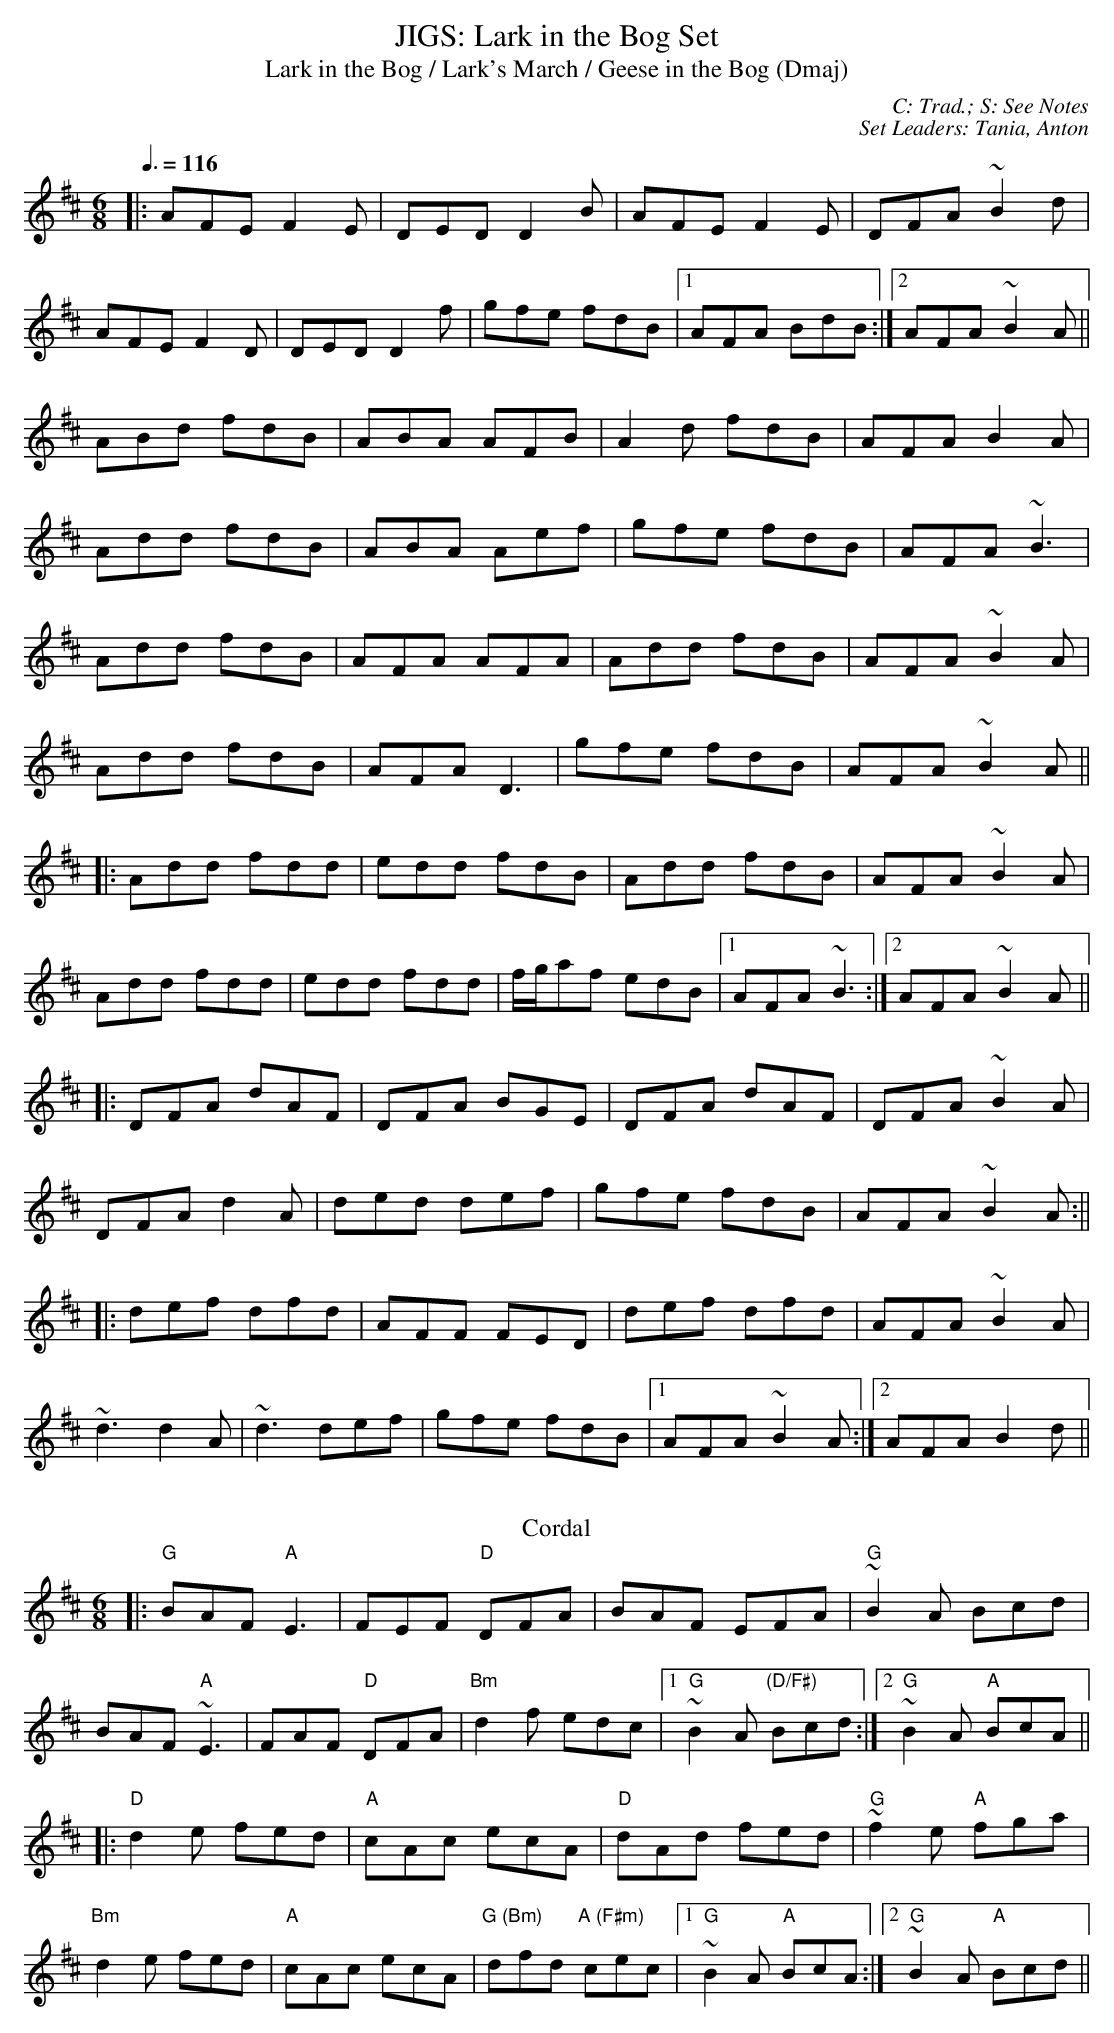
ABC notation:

X:1
T: JIGS: Lark in the Bog Set
T: Lark in the Bog / Lark's March / Geese in the Bog (Dmaj)
C: C: Trad.; S: See Notes
C: Set Leaders: Tania, Anton
M: 6/8
L: 1/8
Q: 3/8=116
K: Dmaj
|:AFE F2E|DED D2B|AFE F2E|DFA ~B2d|
AFE F2D|DED D2f|gfe fdB|1 AFA BdB:|2 AFA ~B2A||
ABd fdB|ABA AFB|A2d fdB|AFA B2A|
Add fdB|ABA Aef|gfe fdB|AFA ~B3|
Add fdB|AFA AFA|Add fdB|AFA ~B2A|
Add fdB|AFA D3|gfe fdB|AFA ~B2A||
|:Add fdd|edd fdB|Add fdB|AFA ~B2A|
Add fdd|edd fdd|f/g/af edB|1 AFA ~B3:|2 AFA ~B2A||
|:DFA dAF|DFA BGE|DFA dAF|DFA ~B2A|
DFA d2A|ded def|gfe fdB|AFA ~B2A:||
|:def dfd|AFF FED|def dfd|AFA ~B2A|
~d3 d2A|~d3 def|gfe fdB|1 AFA ~B2A:|2 AFA B2d||
T: Cordal
K: Dmaj
|:"G"BAF "A"E3|FEF "D"DFA|BAF EFA|"G"~B2A Bcd|
BAF "A"~E3|FAF "D"DFA|"Bm"d2f edc|1 "G"~B2A "(D/F#)"Bcd:|2 "G"~B2A "A"BcA||
|:"D"d2e fed|"A"cAc ecA|"D"dAd fed|"G"~f2e "A"fga|
"Bm"d2e fed|"A"cAc ecA|"G (Bm)"dfd "A (F#m)"cec|1 "G"~B2A "A"BcA:|2 "G"~B2A "A"Bcd||
